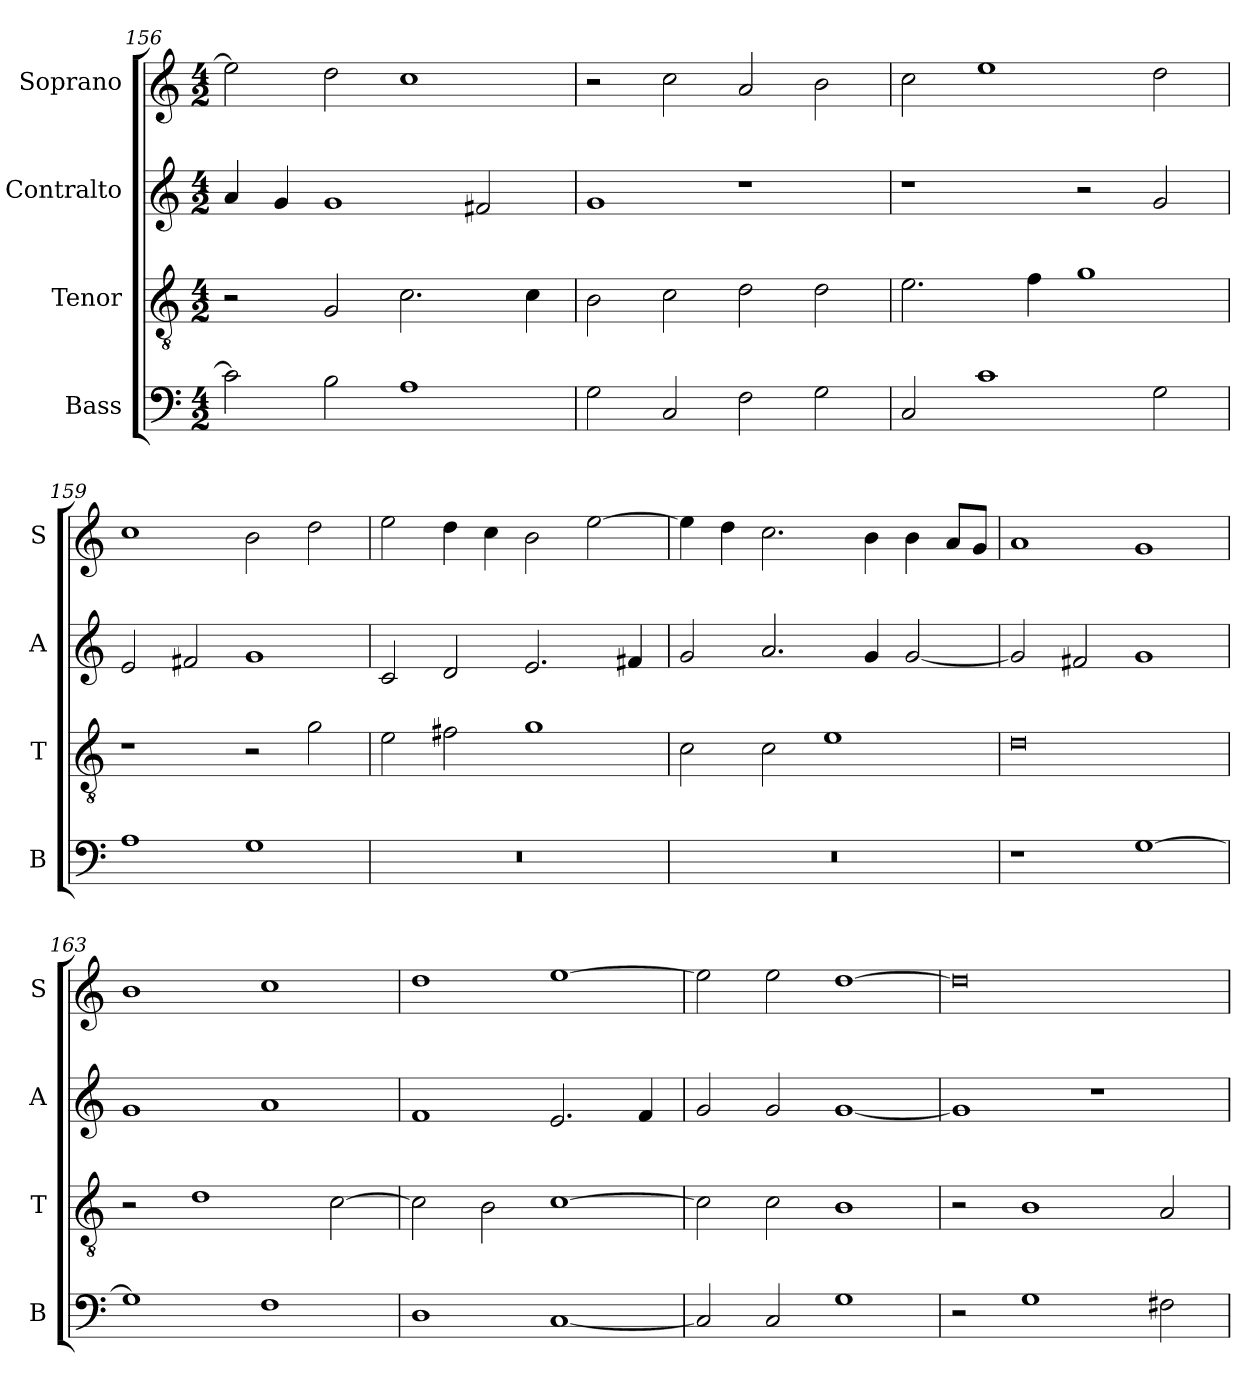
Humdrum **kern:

**kern	**kern	**kern	**kern
*part4	*part3	*part2	*part1
*staff4	*staff3	*staff2	*staff1
*I"Bass	*I"Tenor	*I"Contralto	*I"Soprano
*I'B	*I'T	*I'A	*I'S
*clefF4	*clefGv2	*clefG2	*clefG2
*k[]	*k[]	*k[]	*k[]
*G:mix	*G:mix	*G:mix	*G:mix
*M4/2	*M4/2	*M4/2	*M4/2
=156	=156	=156	=156
2c]	2r	4a	2ee]
.	.	4g	.
2B	2G	1g	2dd
1A	2.c	.	1cc
.	.	2f#X	.
.	4c	.	.
=157	=157	=157	=157
2G	2B	1g	2r
2C	2c	.	2cc
2F	2d	1r	2a
2G	2d	.	2b
=158	=158	=158	=158
2C	2.e	1r	2cc
1c	.	.	1ee
.	4f	.	.
.	1g	2r	.
2G	.	2g	2dd
=159	=159	=159	=159
1A	1r	2e	1cc
.	.	2f#X	.
1G	2r	1g	2b
.	2g	.	2dd
=160	=160	=160	=160
0r	2e	2c	2ee
.	2f#X	2d	4dd
.	.	.	4cc
.	1g	2.e	2b
.	.	.	[2ee
.	.	4f#X	.
=161	=161	=161	=161
0r	2c	2g	4ee]
.	.	.	4dd
.	2c	2.a	2.cc
.	1e	.	.
.	.	4g	4b
.	.	[2g	4b
.	.	.	8a/L
.	.	.	8g/J
=162	=162	=162	=162
1r	0d	2g]	1a
.	.	2f#X	.
[1G	.	1g	1g
=163	=163	=163	=163
1G]	2r	1g	1b
.	1d	.	.
1F	.	1a	1cc
.	[2c	.	.
=164	=164	=164	=164
1D	2c]	1f	1dd
.	2B	.	.
[1C	[1c	2.e	[1ee
.	.	4f	.
=165	=165	=165	=165
2C]	2c]	2g	2ee]
2C	2c	2g	2ee
1G	1B	[1g	[1dd
=166	=166	=166	=166
2r	2r	1g]	0dd]
1G	1B	.	.
.	.	1r	.
2F#X	2A	.	.
=	=	=	=
*-	*-	*-	*-
